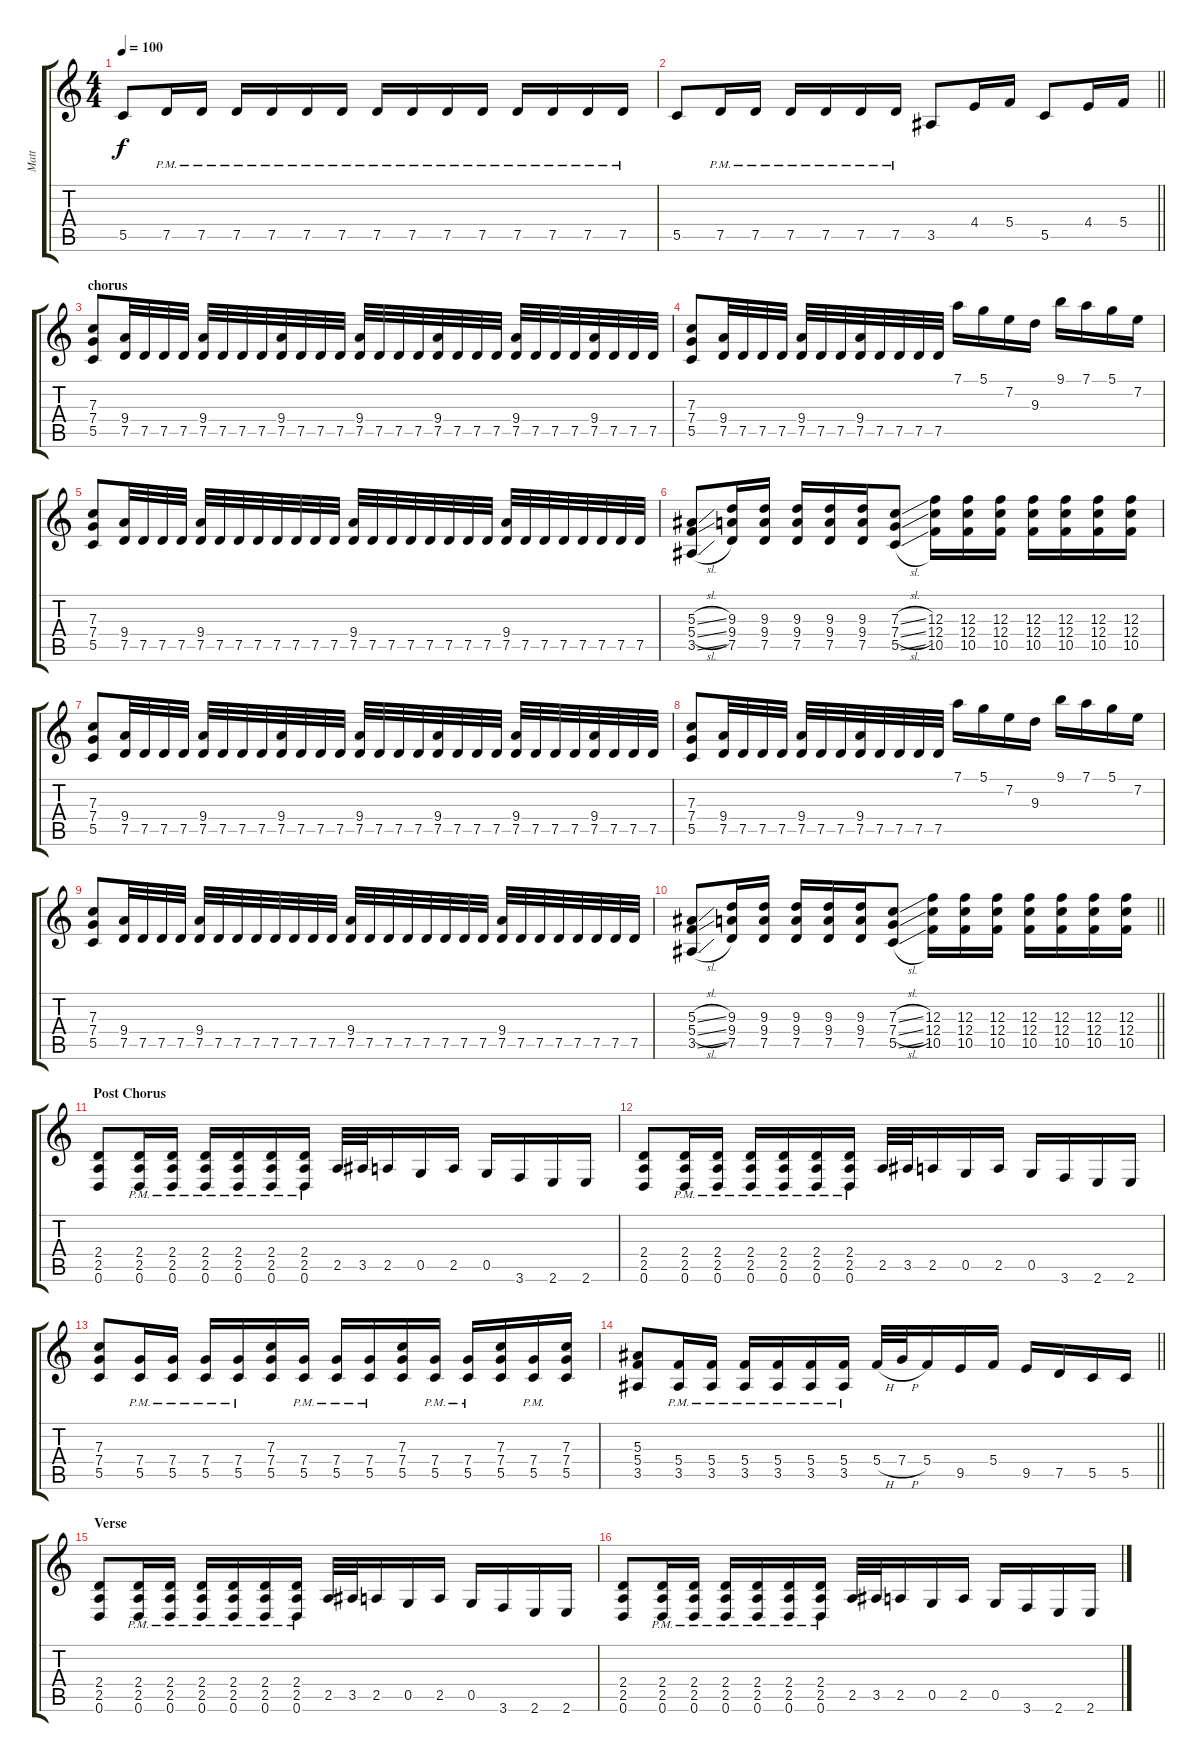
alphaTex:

\track ("Matt" "Matt") {instrument distortionguitar}
\staff {score tabs}
\tuning (D4 A3 F3 C3 G2 D2) {hide}
\ts (4 4)
\tempo 100
\clef g2
\ks c
5.5.8{dy f} 7.5{pm}.16 7.5{pm}.16 7.5{pm}.16 7.5{pm}.16 7.5{pm}.16 7.5{pm}.16 7.5{pm}.16 7.5{pm}.16 7.5{pm}.16 7.5{pm}.16 7.5{pm}.16 7.5{pm}.16 7.5{pm}.16 7.5{pm}.16 |
\barLineRight lightlight
5.5.8 7.5{pm}.16 7.5{pm}.16 7.5{pm}.16 7.5{pm}.16 7.5{pm}.16 7.5{pm}.16 3.5.8 4.4.16 5.4.16 5.5.8 4.4.16 5.4.16 |
\section ("" "chorus")
(7.3 7.4 5.5).8 (9.4 7.5).32 7.5.32 7.5.32 7.5.32 (9.4 7.5).32 7.5.32 7.5.32 7.5.32 (9.4 7.5).32 7.5.32 7.5.32 7.5.32 (9.4 7.5).32 7.5.32 7.5.32 7.5.32 (9.4 7.5).32 7.5.32 7.5.32 7.5.32 (9.4 7.5).32 7.5.32 7.5.32 7.5.32 (9.4 7.5).32 7.5.32 7.5.32 7.5.32 |
(7.3 7.4 5.5).8 (9.4 7.5).32 7.5.32 7.5.32 7.5.32 (9.4 7.5).32 7.5.32 7.5.32 (9.4 7.5).32 7.5.32 7.5.32 7.5.32 7.5.32 7.1.16 5.1.16 7.2.16 9.3.16 9.1.16 7.1.16 5.1.16 7.2.16 |
(7.3 7.4 5.5).8 (9.4 7.5).32 7.5.32 7.5.32 7.5.32 (9.4 7.5).32 7.5.32 7.5.32 7.5.32 7.5.32 7.5.32 7.5.32 7.5.32 (9.4 7.5).32 7.5.32 7.5.32 7.5.32 7.5.32 7.5.32 7.5.32 7.5.32 (9.4 7.5).32 7.5.32 7.5.32 7.5.32 7.5.32 7.5.32 7.5.32 7.5.32 |
(5.3{sl} 5.4{sl} 3.5{sl}).8 (9.3 9.4 7.5).16 (9.3 9.4 7.5).16 (9.3 9.4 7.5).16 (9.3 9.4 7.5).16 (9.3 9.4 7.5).16 (7.3{sl} 7.4{sl} 5.5{sl}).8 (12.3 12.4 10.5).16 (12.3 12.4 10.5).16 (12.3 12.4 10.5).16 (12.3 12.4 10.5).16 (12.3 12.4 10.5).16 (12.3 12.4 10.5).16 (12.3 12.4 10.5).16 |
(7.3 7.4 5.5).8 (9.4 7.5).32 7.5.32 7.5.32 7.5.32 (9.4 7.5).32 7.5.32 7.5.32 7.5.32 (9.4 7.5).32 7.5.32 7.5.32 7.5.32 (9.4 7.5).32 7.5.32 7.5.32 7.5.32 (9.4 7.5).32 7.5.32 7.5.32 7.5.32 (9.4 7.5).32 7.5.32 7.5.32 7.5.32 (9.4 7.5).32 7.5.32 7.5.32 7.5.32 |
(7.3 7.4 5.5).8 (9.4 7.5).32 7.5.32 7.5.32 7.5.32 (9.4 7.5).32 7.5.32 7.5.32 (9.4 7.5).32 7.5.32 7.5.32 7.5.32 7.5.32 7.1.16 5.1.16 7.2.16 9.3.16 9.1.16 7.1.16 5.1.16 7.2.16 |
(7.3 7.4 5.5).8 (9.4 7.5).32 7.5.32 7.5.32 7.5.32 (9.4 7.5).32 7.5.32 7.5.32 7.5.32 7.5.32 7.5.32 7.5.32 7.5.32 (9.4 7.5).32 7.5.32 7.5.32 7.5.32 7.5.32 7.5.32 7.5.32 7.5.32 (9.4 7.5).32 7.5.32 7.5.32 7.5.32 7.5.32 7.5.32 7.5.32 7.5.32 |
\barLineRight lightlight
(5.3{sl} 5.4{sl} 3.5{sl}).8 (9.3 9.4 7.5).16 (9.3 9.4 7.5).16 (9.3 9.4 7.5).16 (9.3 9.4 7.5).16 (9.3 9.4 7.5).16 (7.3{sl} 7.4{sl} 5.5{sl}).8 (12.3 12.4 10.5).16 (12.3 12.4 10.5).16 (12.3 12.4 10.5).16 (12.3 12.4 10.5).16 (12.3 12.4 10.5).16 (12.3 12.4 10.5).16 (12.3 12.4 10.5).16 |
\section ("" "Post Chorus")
(2.4 2.5 0.6).8 (2.4{pm} 2.5{pm} 0.6{pm}).16 (2.4{pm} 2.5{pm} 0.6{pm}).16 (2.4{pm} 2.5{pm} 0.6{pm}).16 (2.4{pm} 2.5{pm} 0.6{pm}).16 (2.4{pm} 2.5{pm} 0.6{pm}).16 (2.4{pm} 2.5{pm} 0.6{pm}).16 2.5.32 3.5.32 2.5.16 0.5.16 2.5.16 0.5.16 3.6.16 2.6.16 2.6.16 |
(2.4 2.5 0.6).8 (2.4{pm} 2.5{pm} 0.6{pm}).16 (2.4{pm} 2.5{pm} 0.6{pm}).16 (2.4{pm} 2.5{pm} 0.6{pm}).16 (2.4{pm} 2.5{pm} 0.6{pm}).16 (2.4{pm} 2.5{pm} 0.6{pm}).16 (2.4{pm} 2.5{pm} 0.6{pm}).16 2.5.32 3.5.32 2.5.16 0.5.16 2.5.16 0.5.16 3.6.16 2.6.16 2.6.16 |
(7.3 7.4 5.5).8 (7.4{pm} 5.5{pm}).16 (7.4{pm} 5.5{pm}).16 (7.4{pm} 5.5{pm}).16 (7.4{pm} 5.5{pm}).16 (7.3 7.4 5.5).16 (7.4{pm} 5.5{pm}).16 (7.4{pm} 5.5{pm}).16 (7.4{pm} 5.5{pm}).16 (7.3 7.4 5.5).16 (7.4{pm} 5.5{pm}).16 (7.4{pm} 5.5{pm}).16 (7.3 7.4 5.5).16 (7.4{pm} 5.5{pm}).16 (7.3 7.4 5.5).16 |
\barLineRight lightlight
(5.3 5.4 3.5).8 (5.4{pm} 3.5{pm}).16 (5.4{pm} 3.5{pm}).16 (5.4{pm} 3.5{pm}).16 (5.4{pm} 3.5{pm}).16 (5.4{pm} 3.5{pm}).16 (5.4{pm} 3.5{pm}).16 5.4{h}.32 7.4{h}.32 5.4.16 9.5.16 5.4.16 9.5.16 7.5.16 5.5.16 5.5.16 |
\section ("" "Verse")
(2.4 2.5 0.6).8 (2.4{pm} 2.5{pm} 0.6{pm}).16 (2.4{pm} 2.5{pm} 0.6{pm}).16 (2.4{pm} 2.5{pm} 0.6{pm}).16 (2.4{pm} 2.5{pm} 0.6{pm}).16 (2.4{pm} 2.5{pm} 0.6{pm}).16 (2.4{pm} 2.5{pm} 0.6{pm}).16 2.5.32 3.5.32 2.5.16 0.5.16 2.5.16 0.5.16 3.6.16 2.6.16 2.6.16 |
(2.4 2.5 0.6).8 (2.4{pm} 2.5{pm} 0.6{pm}).16 (2.4{pm} 2.5{pm} 0.6{pm}).16 (2.4{pm} 2.5{pm} 0.6{pm}).16 (2.4{pm} 2.5{pm} 0.6{pm}).16 (2.4{pm} 2.5{pm} 0.6{pm}).16 (2.4{pm} 2.5{pm} 0.6{pm}).16 2.5.32 3.5.32 2.5.16 0.5.16 2.5.16 0.5.16 3.6.16 2.6.16 2.6.16
